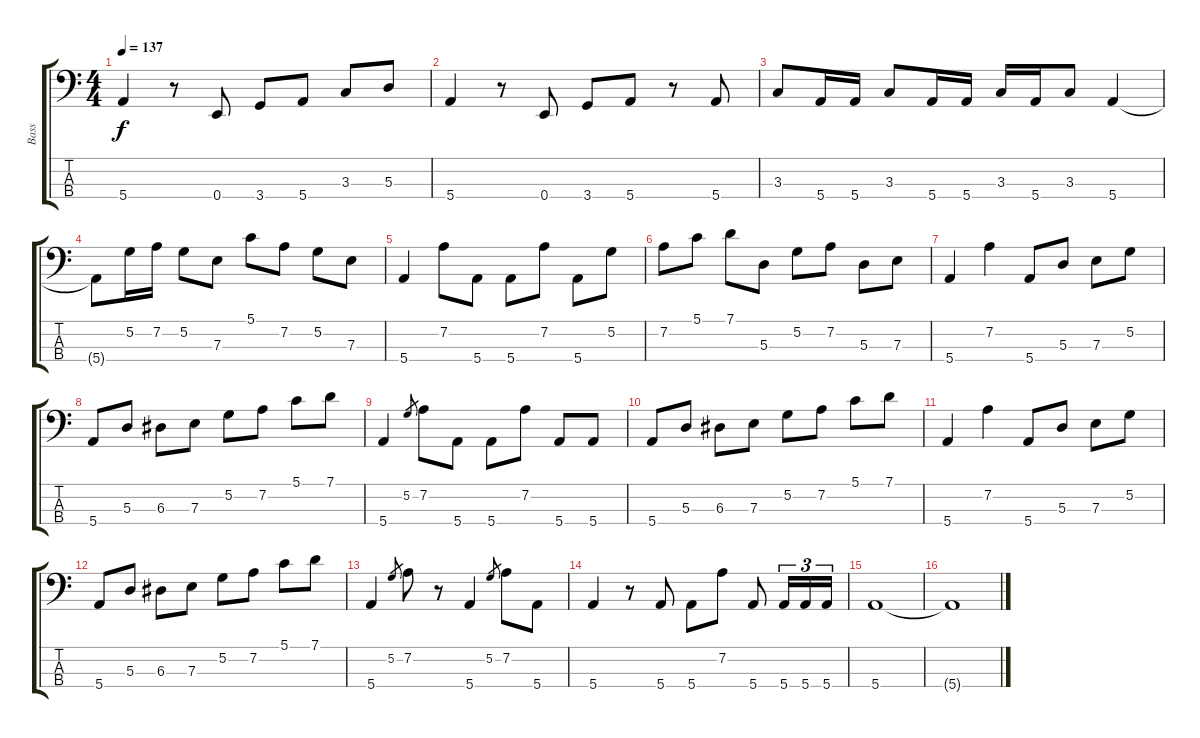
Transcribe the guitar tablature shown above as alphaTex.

\track ("Bass" "Bass") {instrument electricbassfinger}
\staff {score tabs}
\tuning (G2 D2 A1 E1) {hide}
\ts (4 4)
\tempo 137
\clef f4
\ks c
5.4.4{dy f} r.8 0.4.8 3.4.8 5.4.8 3.3.8 5.3.8 |
5.4.4 r.8 0.4.8 3.4.8 5.4.8 r.8 5.4.8 |
3.3.8 5.4.16 5.4.16 3.3.8 5.4.16 5.4.16 3.3.16 5.4.16 3.3.8 5.4.4 |
5.4{t}.8 5.2.16 7.2.16 5.2.8 7.3.8 5.1.8 7.2.8 5.2.8 7.3.8 |
5.4.4 7.2.8 5.4.8 5.4.8 7.2.8 5.4.8 5.2.8 |
7.2.8 5.1.8 7.1.8 5.3.8 5.2.8 7.2.8 5.3.8 7.3.8 |
5.4.4 7.2.4 5.4.8 5.3.8 7.3.8 5.2.8 |
5.4.8 5.3.8 6.3.8 7.3.8 5.2.8 7.2.8 5.1.8 7.1.8 |
5.4.4 5.2.8{gr} 7.2.8 5.4.8 5.4.8 7.2.8 5.4.8 5.4.8 |
5.4.8 5.3.8 6.3.8 7.3.8 5.2.8 7.2.8 5.1.8 7.1.8 |
5.4.4 7.2.4 5.4.8 5.3.8 7.3.8 5.2.8 |
5.4.8 5.3.8 6.3.8 7.3.8 5.2.8 7.2.8 5.1.8 7.1.8 |
5.4.4 5.2.8{gr} 7.2.8 r.8 5.4.4 5.2.8{gr} 7.2.8 5.4.8 |
5.4.4 r.8 5.4.8 5.4.8 7.2.8 5.4.8 5.4.16{tu (3 2)} 5.4.16{tu (3 2)} 5.4.16{tu (3 2)} |
5.4.1 |
5.4{t}.1
